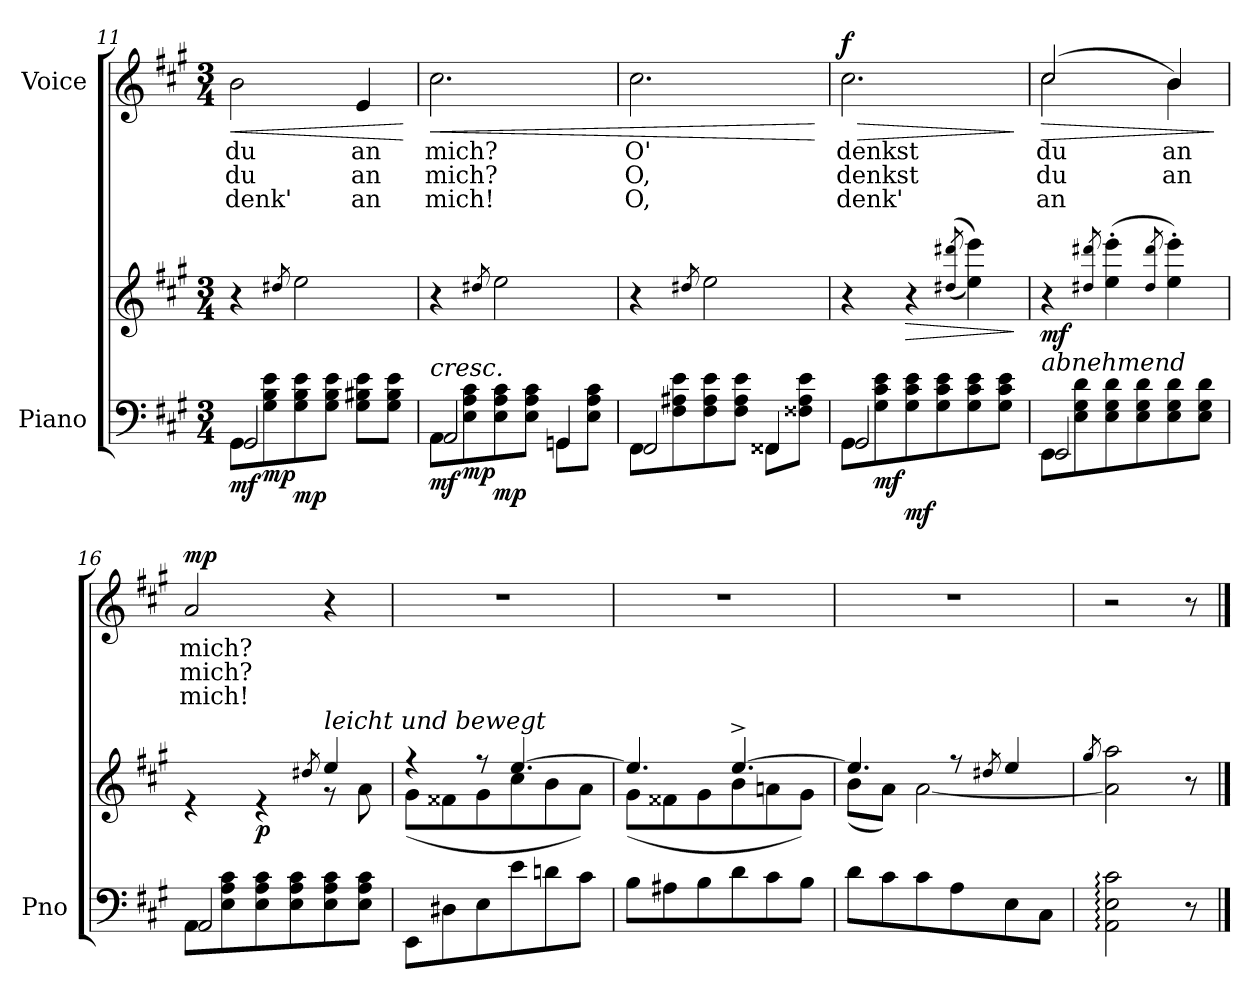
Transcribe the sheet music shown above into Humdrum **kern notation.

**kern	**kern	**dynam	**kern	**text	**text	**text	**dynam
*part2	*part2	*part2	*part1	*part1	*part1	*part1	*part1
*staff3	*staff2	*staff2/3	*staff1	*staff1	*staff1	*staff1	*staff1
*I"Piano	*	*	*I"Voice	*	*	*	*
*I'Pno	*	*	*	*	*	*	*
*clefF4	*clefG2	*	*clefG2	*	*	*	*
*k[f#c#g#]	*k[f#c#g#]	*	*k[f#c#g#]	*	*	*	*
*M3/4	*M3/4	*	*M3/4	*	*	*	*
=11	=11	=11	=11	=11	=11	=11	=11
*^	*	*	*	*	*	*	*
!	!	!	!LO:DY:b=2	!	!LO:LY:b	!LO:LY:b	!LO:LY:b	!LO:HP:b
8GG#\L	2GG#/	4r	mf	2b\	du	du	denk'	<
!	!	!	!LO:DY:b=2	!	!	!	!	!
8G#\ 8B\ 8e\	.	.	mp	.	.	.	.	.
.	.	8qdd#X/	.	.	.	.	.	.
!	!	!	!LO:DY:b=2	!	!	!	!	!
8G#\ 8B\ 8e\	.	2ee\	mp	.	.	.	.	.
8G#\ 8B\ 8e\J	.	.	.	.	.	.	.	.
!	!	!	!	!	!LO:LY:b	!LO:LY:b	!LO:LY:b	!
8G#\ 8B#X\ 8e\L	4ryy	.	.	4e/	an	an	an	.
8G#\ 8B#\ 8e\J	.	.	.	.	.	.	.	.
*v	*v	*	*	*	*	*	*	*
.	.	.	.	.	.	.	[
=12	=12	=12	=12	=12	=12	=12	=12
*^	*	*	*	*	*	*	*
!LO:TX:a:i:t=cresc.	!	!	!	!	!	!	!	!
!	!	!	!LO:DY:b=2	!	!LO:LY:b	!LO:LY:b	!LO:LY:b	!LO:HP:b
8AA\L	2AA/	4r	mf	2.cc#\	mich?	mich?	mich!	<
!	!	!	!LO:DY:b=2	!	!	!	!	!
8E\ 8A\ 8c#\	.	.	mp	.	.	.	.	.
.	.	8qdd#X/	.	.	.	.	.	.
!	!	!	!LO:DY:b=2	!	!	!	!	!
8E\ 8A\ 8c#\	.	2ee\	mp	.	.	.	.	.
8E\ 8A\ 8c#\J	.	.	.	.	.	.	.	.
8GGn\L	4GG/	.	.	.	.	.	.	.
8E\ 8A\ 8c#\J	.	.	.	.	.	.	.	.
!!LO:LB:g=z
=13	=13	=13	=13	=13	=13	=13	=13	=13
!	!	!	!	!	!LO:LY:b	!LO:LY:b	!LO:LY:b	!
8FF#\L	2FF#/	4r	.	2.cc#\	O'	O,	O,	.
8F#\ 8A#X\ 8e\	.	.	.	.	.	.	.	.
.	.	8qdd#X/	.	.	.	.	.	.
8F#\ 8A#\ 8e\	.	2ee\	.	.	.	.	.	.
8F#\ 8A#\ 8e\J	.	.	.	.	.	.	.	.
8FF##X\L	4FF##/	.	.	.	.	.	.	.
8F##X\ 8A#\ 8e\J	.	.	.	.	.	.	.	.
*v	*v	*	*	*	*	*	*	*
.	.	.	.	.	.	.	[
=14	=14	=14	=14	=14	=14	=14	=14
*^	*	*	*	*	*	*	*
!	!	!	!	!	!LO:LY:b	!LO:LY:b	!LO:LY:b	!LO:HP:b
!	!	!	!	!	!	!	!	!LO:DY:n=1:a
8GG#\L	2GG#/	4r	.	2.cc#\	denkst	denkst	denk'	> f
!	!	!	!LO:DY:b=2	!	!	!	!	!
8G#\ 8c#\ 8e\	.	.	mf	.	.	.	.	.
!	!	!	!LO:HP:b	!	!	!	!	!
!	!	!	!LO:DY:n=1:b=2	!	!	!	!	!
8G#\ 8c#\ 8e\	.	4r	> mf	.	.	.	.	.
8G#\ 8c#\ 8e\	.	.	.	.	.	.	.	.
.	.	(>(<8qdd#X/ 8qddd#X/	.	.	.	.	.	.
8G#\ 8c#\ 8e\	4ryy	4ee\ 4eee\))	.	.	.	.	.	.
8G#\ 8c#\ 8e\J	.	.	.	.	.	.	.	.
*v	*v	*	*	*	*	*	*	*
.	.	]	.	.	.	.	]
=15	=15	=15	=15	=15	=15	=15	=15
*^	*	*	*	*	*	*	*
!LO:TX:a:i:t=abnehmend	!	!	!	!	!	!	!	!
!	!	!	!LO:DY:b	!	!LO:LY:b	!LO:LY:b	!LO:LY:b	!LO:HP:b
*	*	*	*	*^	*	*	*	*
8EE\L	2EE/	4r	mf	(>2cc#/	2cc#\	du	du	an	>
8E\ 8G#\ 8d\	.	.	.	.	.	.	.	.	.
.	.	8qdd#X/ 8qddd#X/	.	.	.	.	.	.	.
8E\ 8G#\ 8d\	.	(>4ee\' 4eee\'	.	.	.	.	.	.	.
8E\ 8G#\ 8d\	.	.	.	.	.	.	.	.	.
.	.	8qdd#/ 8qddd#/	.	.	.	.	.	.	.
!	!	!	!	!	!	!LO:LY:b	!LO:LY:b	!	!
8E\ 8G#\ 8d\	4ryy	4ee\' 4eee\')	.	4b/	4b\)	an	an	.	.
8E\ 8G#\ 8d\J	.	.	.	.	.	.	.	.	.
*v	*v	*	*	*v	*v	*	*	*	*
.	.	.	.	.	.	.	]
!!LO:LB:g=z
=16	=16	=16	=16	=16	=16	=16	=16
*^	*^	*	*	*	*	*	*
!	!	!	!	!	!	!LO:LY:b	!LO:LY:b	!LO:LY:b	!LO:DY:a
8AA\L	2AA/	4re	2ryy	.	2a/	mich?	mich?	mich!	mp
8E\ 8A\ 8c#\	.	.	.	.	.	.	.	.	.
!	!	!	!	!LO:DY:b	!	!	!	!	!
8E\ 8A\ 8c#\	.	4re	.	p	.	.	.	.	.
8E\ 8A\ 8c#\	.	.	.	.	.	.	.	.	.
.	.	8qdd#X/	.	.	.	.	.	.	.
!	!	!LO:TX:a:i:t=leicht und bewegt	!	!	!	!	!	!	!
8E\ 8A\ 8c#\	4ryy	4ee/	8r	.	4r	.	.	.	.
8E\ 8A\ 8c#\J	.	.	8a\	.	.	.	.	.	.
*v	*v	*	*	*	*	*	*	*	*
=17	=17	=17	=17	=17	=17	=17	=17	=17
8EE\L	4r	(<8g#\L	.	2.r	.	.	.	.
8D#X\	.	8f##X\	.	.	.	.	.	.
8E\	8r	8g#\	.	.	.	.	.	.
8e\	[4.ee/	8cc#\	.	.	.	.	.	.
8dn\	.	8b\	.	.	.	.	.	.
8c#\J	.	8a\J)	.	.	.	.	.	.
=18	=18	=18	=18	=18	=18	=18	=18	=18
8B\L	4.ee/]	(<8g#\L	.	2.r	.	.	.	.
8A#X\	.	8f##X\	.	.	.	.	.	.
8B\	.	8g#\	.	.	.	.	.	.
8d\	[4.ee^/	8b\	.	.	.	.	.	.
8c#\	.	8an\	.	.	.	.	.	.
8B\J	.	8g#\J)	.	.	.	.	.	.
=19	=19	=19	=19	=19	=19	=19	=19	=19
8d\L	4.ee/]	(<8b\L	.	2.r	.	.	.	.
8c#\	.	8a\J)	.	.	.	.	.	.
8c#\	.	[2a\	.	.	.	.	.	.
8A\	8r	.	.	.	.	.	.	.
.	8qdd#X/	.	.	.	.	.	.	.
8E\	4ee/	.	.	.	.	.	.	.
8C#\J	.	.	.	.	.	.	.	.
*	*v	*v	*	*	*	*	*	*
=20	=20	=20	=20	=20	=20	=20	=20
.	8qgg#/	.	.	.	.	.	.
2AA\: 2E\: 2c#\:	2a\] 2aa\	.	2r	.	.	.	.
8r	8r	.	8r	.	.	.	.
==	==	==	==	==	==	==	==
*-	*-	*-	*-	*-	*-	*-	*-
